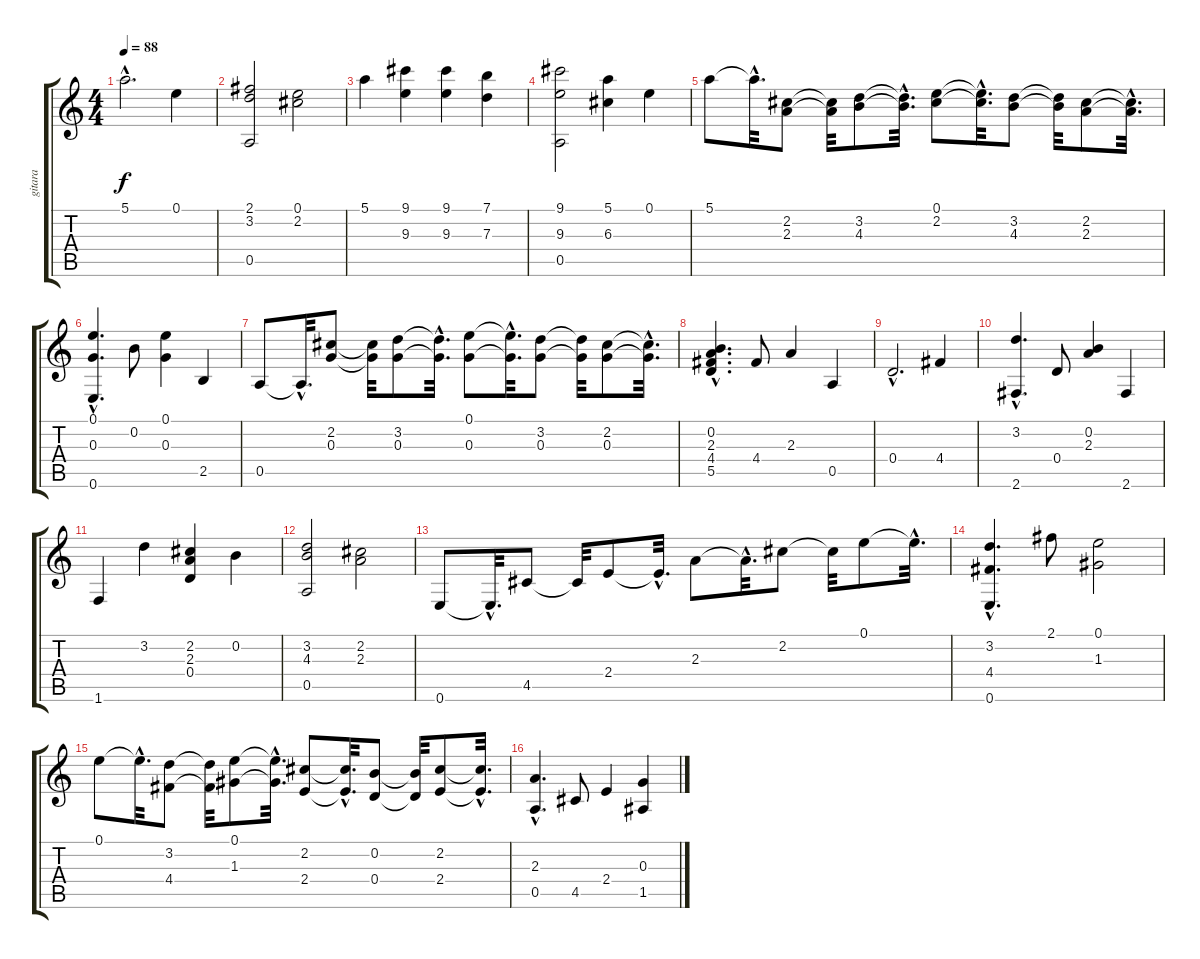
\track ("gitara" "gitara") {instrument acousticguitarnylon}
\staff {score tabs}
\tuning (E4 B3 G3 D3 A2 E2) {hide}
\ts (4 4)
\tempo 88
\clef g2
\ks c
5.1{hac}.2{d dy f} 0.1.4 |
(2.1 3.2 0.5).2 (0.1 2.2).2 |
5.1.4 (9.1 9.3).4 (9.1 9.3).4 (7.1 7.3).4 |
(9.1 9.3 0.5).2 (5.1 6.3).4 0.1.4 |
5.1.8 5.1{hac t}.32{d} (2.2 2.3).8 (2.2{t} 2.3{t}).32 (3.2 4.3).8 (3.2{hac t} 4.3{hac t}).32{d} (0.1 2.2).8 (0.1{hac t} 2.2{hac t}).32{d} (3.2 4.3).8 (3.2{t} 4.3{t}).32 (2.2 2.3).8 (2.2{hac t} 2.3{hac t}).32{d} |
(0.1{hac} 0.3{hac} 0.6{hac}).4{d} 0.2.8 (0.1 0.3).4 2.5.4 |
0.5.8 0.5{hac t}.32{d} (2.2 0.3).8 (2.2{t} 0.3{t}).32 (3.2 0.3).8 (3.2{hac t} 0.3{hac t}).32{d} (0.1 0.3).8 (0.1{hac t} 0.3{hac t}).32{d} (3.2 0.3).8 (3.2{t} 0.3{t}).32 (2.2 0.3).8 (2.2{hac t} 0.3{hac t}).32{d} |
(0.2{hac} 2.3{hac} 4.4{hac} 5.5{hac}).4{d} 4.4.8 2.3.4 0.5.4 |
0.4{hac}.2{d} 4.4.4 |
(3.2{hac} 2.6{hac}).4{d} 0.4.8 (0.2 2.3).4 2.6.4 |
1.6.4 3.2.4 (2.2 2.3 0.4).4 0.2.4 |
(3.2 4.3 0.5).2 (2.2 2.3).2 |
0.6.8 0.6{hac t}.32{d} 4.5.8 4.5{t}.32 2.4.8 2.4{hac t}.32{d} 2.3.8 2.3{hac t}.32{d} 2.2.8 2.2{t}.32 0.1.8 0.1{hac t}.32{d} |
(3.2{hac} 4.4{hac} 0.6{hac}).4{d} 2.1.8 (0.1 1.3).2 |
0.1.8 0.1{hac t}.32{d} (3.2 4.4).8 (3.2{t} 4.4{t}).32 (0.1 1.3).8 (0.1{hac t} 1.3{hac t}).32{d} (2.2 2.4).8 (2.2{hac t} 2.4{hac t}).32{d} (0.2 0.4).8 (0.2{t} 0.4{t}).32 (2.2 2.4).8 (2.2{hac t} 2.4{hac t}).32{d} |
(2.3{hac} 0.5{hac}).4{d} 4.5.8 2.4.4 (0.3 1.5).4
